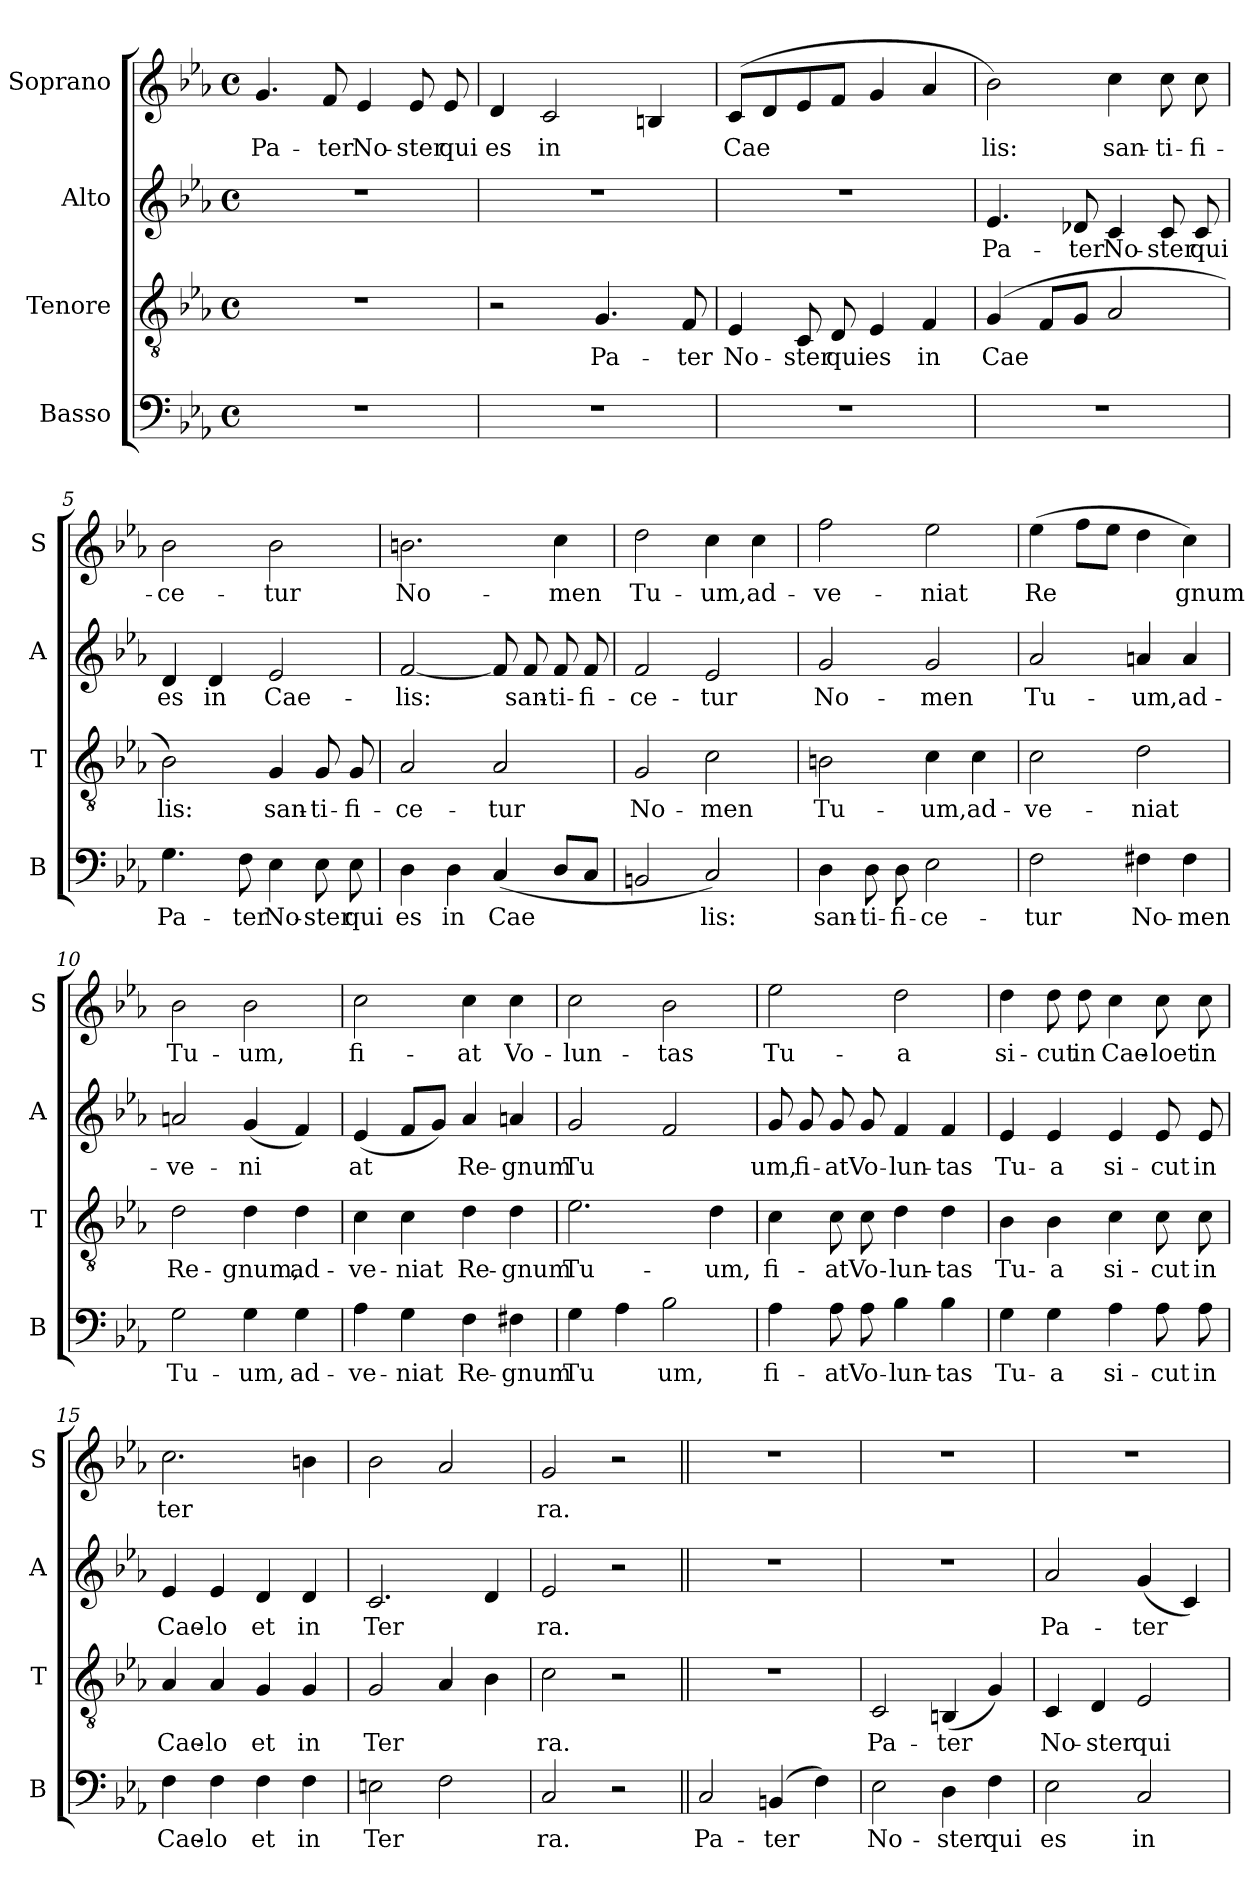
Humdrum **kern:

**kern	**text	**kern	**text	**kern	**text	**kern	**text
*part4	*part4	*part3	*part3	*part2	*part2	*part1	*part1
*staff4	*staff4	*staff3	*staff3	*staff2	*staff2	*staff1	*staff1
*I"Basso	*	*I"Tenore	*	*I"Alto	*	*I"Soprano	*
*I'B	*	*I'T	*	*I'A	*	*I'S	*
!!LO:PB:g=z
*stria5	*	*stria5	*	*stria5	*	*stria5	*
*clefF4	*	*clefGv2	*	*clefG2	*	*clefG2	*
*k[b-e-a-]	*	*k[b-e-a-]	*	*k[b-e-a-]	*	*k[b-e-a-]	*
*E-:	*	*E-:	*	*E-:	*	*E-:	*
*M4/4	*	*M4/4	*	*M4/4	*	*M4/4	*
*met(c)	*	*met(c)	*	*met(c)	*	*met(c)	*
=1	=1	=1	=1	=1	=1	=1	=1
!	!	!	!	!	!	!	!LO:LY:b:cj
1r	.	1r	.	1r	.	4.g/	Pa-
!	!	!	!	!	!	!	!LO:LY:b:cj
.	.	.	.	.	.	8f/	-ter
!	!	!	!	!	!	!	!LO:LY:b:cj
.	.	.	.	.	.	4e-/	No-
!	!	!	!	!	!	!	!LO:LY:b:cj
.	.	.	.	.	.	8e-/	-ster
!	!	!	!	!	!	!	!LO:LY:b:cj
.	.	.	.	.	.	8e-/	qui
=2	=2	=2	=2	=2	=2	=2	=2
!	!	!	!	!	!	!	!LO:LY:b:cj
1r	.	2r	.	1r	.	4d/	es
!	!	!	!	!	!	!	!LO:LY:b:cj
.	.	.	.	.	.	2c/	in
!	!	!	!LO:LY:b:cj	!	!	!	!
.	.	4.G/	Pa-	.	.	.	.
!	!	!	!	!	!	!	!LO:LY:b:cj
.	.	.	.	.	.	4Bn/	.
!	!	!	!LO:LY:b:cj	!	!	!	!
.	.	8F/	-ter	.	.	.	.
=3	=3	=3	=3	=3	=3	=3	=3
!	!	!	!LO:LY:b:cj	!	!	!	!LO:LY:b:cj
1r	.	4E-/	No-	1r	.	(>8c/L	Cae-
!	!	!	!	!	!	!	!LO:LY:b:cj
.	.	.	.	.	.	8d/	--
!	!	!	!LO:LY:b:cj	!	!	!	!LO:LY:b:cj
.	.	8C/	-ster	.	.	8e-/	--
!	!	!	!LO:LY:b:cj	!	!	!	!LO:LY:b:cj
.	.	8D/	qui	.	.	8f/J	--
!	!	!	!LO:LY:b:cj	!	!	!	!LO:LY:b:cj
.	.	4E-/	es	.	.	4g/	--
!	!	!	!LO:LY:b:cj	!	!	!	!LO:LY:b:cj
.	.	4F/	in	.	.	4a-/	--
=4	=4	=4	=4	=4	=4	=4	=4
!	!	!	!LO:LY:b:cj	!	!LO:LY:b:cj	!	!LO:LY:b:cj
1r	.	(>4G/	Cae-	4.e-/	Pa-	2b-\)	-lis:
!	!	!	!LO:LY:b:cj	!	!	!	!
.	.	8F/L	--	.	.	.	.
!	!	!	!LO:LY:b:cj	!	!LO:LY:b:cj	!	!
.	.	8G/J	--	8d-X/	-ter	.	.
!	!	!	!LO:LY:b:cj	!	!LO:LY:b:cj	!	!LO:LY:b:cj
.	.	2A-/	--	4c/	No-	4cc\	san-
!	!	!	!	!	!LO:LY:b:cj	!	!LO:LY:b:cj
.	.	.	.	8c/	-ster	8cc\	-ti-
!	!	!	!	!	!LO:LY:b:cj	!	!LO:LY:b:cj
.	.	.	.	8c/	qui	8cc\	-fi-
!!LO:LB:g=z
=5	=5	=5	=5	=5	=5	=5	=5
!	!LO:LY:b:cj	!	!LO:LY:b:cj	!	!LO:LY:b:cj	!	!LO:LY:b:cj
4.G\	Pa-	2B-\)	-lis:	4d/	es	2b-\	-ce-
!	!	!	!	!	!LO:LY:b:cj	!	!
.	.	.	.	4d/	in	.	.
!	!LO:LY:b:cj	!	!	!	!	!	!
8F\	-ter	.	.	.	.	.	.
!	!LO:LY:b:cj	!	!LO:LY:b:cj	!	!LO:LY:b:cj	!	!LO:LY:b:cj
4E-\	No-	4G/	san-	2e-/	Cae-	2b-\	-tur
!	!LO:LY:b:cj	!	!LO:LY:b:cj	!	!	!	!
8E-\	-ster	8G/	-ti-	.	.	.	.
!	!LO:LY:b:cj	!	!LO:LY:b:cj	!	!	!	!
8E-\	qui	8G/	-fi-	.	.	.	.
=6	=6	=6	=6	=6	=6	=6	=6
!	!LO:LY:b:cj	!	!LO:LY:b:cj	!	!LO:LY:b:cj	!	!LO:LY:b:cj
4D\	es	2A-/	-ce-	[<2f/	-lis:	2.bn\	No-
!	!LO:LY:b:cj	!	!	!	!	!	!
4D\	in	.	.	.	.	.	.
!	!LO:LY:b:cj	!	!LO:LY:b:cj	!	!LO:LY:b:cj	!	!
(<4C/	Cae-	2A-/	-tur	8f/]	.	.	.
!	!	!	!	!	!LO:LY:b:cj	!	!
.	.	.	.	8f/	san-	.	.
!	!LO:LY:b:cj	!	!	!	!LO:LY:b:cj	!	!LO:LY:b:cj
8D/L	--	.	.	8f/	-ti-	4cc\	-men
!	!LO:LY:b:cj	!	!	!	!LO:LY:b:cj	!	!
8C/J	--	.	.	8f/	-fi-	.	.
=7	=7	=7	=7	=7	=7	=7	=7
!	!LO:LY:b:cj	!	!LO:LY:b:cj	!	!LO:LY:b:cj	!	!LO:LY:b:cj
2BBn/	--	2G/	No-	2f/	-ce-	2dd\	Tu-
!	!LO:LY:b:cj	!	!LO:LY:b:cj	!	!LO:LY:b:cj	!	!LO:LY:b:cj
2C/)	-lis:	2c\	-men	2e-/	-tur	4cc\	-um,
!	!	!	!	!	!	!	!LO:LY:b:cj
.	.	.	.	.	.	4cc\	ad-
=8	=8	=8	=8	=8	=8	=8	=8
!	!LO:LY:b:cj	!	!LO:LY:b:cj	!	!LO:LY:b:cj	!	!LO:LY:b:cj
4D\	san-	2Bn\	Tu-	2g/	No-	2ff\	-ve-
!	!LO:LY:b:cj	!	!	!	!	!	!
8D\	-ti-	.	.	.	.	.	.
!	!LO:LY:b:cj	!	!	!	!	!	!
8D\	-fi-	.	.	.	.	.	.
!	!LO:LY:b:cj	!	!LO:LY:b:cj	!	!LO:LY:b:cj	!	!LO:LY:b:cj
2E-\	-ce-	4c\	-um,	2g/	-men	2ee-\	-niat
!	!	!	!LO:LY:b:cj	!	!	!	!
.	.	4c\	ad-	.	.	.	.
=9	=9	=9	=9	=9	=9	=9	=9
!	!LO:LY:b:cj	!	!LO:LY:b:cj	!	!LO:LY:b:cj	!	!LO:LY:b:cj
2F\	-tur	2c\	-ve-	2a-/	Tu-	(>4ee-\	Re-
!	!	!	!	!	!	!	!LO:LY:b:cj
.	.	.	.	.	.	8ff\L	--
!	!	!	!	!	!	!	!LO:LY:b:cj
.	.	.	.	.	.	8ee-\J	--
!	!LO:LY:b:cj	!	!LO:LY:b:cj	!	!LO:LY:b:cj	!	!LO:LY:b:cj
4F#X\	No-	2d\	-niat	4an/	-um,	4dd\	--
!	!LO:LY:b:cj	!	!	!	!LO:LY:b:cj	!	!LO:LY:b:cj
4F#\	-men	.	.	4a/	ad-	4cc\)	-gnum
!!LO:PB:g=z
=10	=10	=10	=10	=10	=10	=10	=10
!	!LO:LY:b:cj	!	!LO:LY:b:cj	!	!LO:LY:b:cj	!	!LO:LY:b:cj
2G\	Tu-	2d\	Re-	2an/	-ve-	2b-\	Tu-
!	!LO:LY:b:cj	!	!LO:LY:b:cj	!	!LO:LY:b:cj	!	!LO:LY:b:cj
4G\	-um,	4d\	-gnum,	(<4g/	-ni-	2b-\	-um,
!	!LO:LY:b:cj	!	!LO:LY:b:cj	!	!LO:LY:b:cj	!	!
4G\	ad-	4d\	ad-	4f/)	--	.	.
=11	=11	=11	=11	=11	=11	=11	=11
!	!LO:LY:b:cj	!	!LO:LY:b:cj	!	!LO:LY:b:cj	!	!LO:LY:b:cj
4A-\	-ve-	4c\	-ve-	(<4e-/	-at	2cc\	fi-
!	!LO:LY:b:cj	!	!LO:LY:b:cj	!	!LO:LY:b:cj	!	!
4G\	-niat	4c\	-niat	8f/L	.	.	.
!	!	!	!	!	!LO:LY:b:cj	!	!
.	.	.	.	8g/J)	.	.	.
!	!LO:LY:b:cj	!	!LO:LY:b:cj	!	!LO:LY:b:cj	!	!LO:LY:b:cj
4F\	Re-	4d\	Re-	4a-/	Re-	4cc\	-at
!	!LO:LY:b:cj	!	!LO:LY:b:cj	!	!LO:LY:b:cj	!	!LO:LY:b:cj
4F#X\	-gnum	4d\	-gnum	4an/	-gnum	4cc\	Vo-
=12	=12	=12	=12	=12	=12	=12	=12
!	!LO:LY:b:cj	!	!LO:LY:b:cj	!	!LO:LY:b:cj	!	!LO:LY:b:cj
4G\	Tu-	2.e-\	Tu-	2g/	Tu-	2cc\	-lun-
!	!LO:LY:b:cj	!	!	!	!	!	!
4A-\	--	.	.	.	.	.	.
!	!LO:LY:b:cj	!	!	!	!LO:LY:b:cj	!	!LO:LY:b:cj
2B-\	-um,	.	.	2f/	--	2b-\	-tas
!	!	!	!LO:LY:b:cj	!	!	!	!
.	.	4d\	-um,	.	.	.	.
=13	=13	=13	=13	=13	=13	=13	=13
!	!LO:LY:b:cj	!	!LO:LY:b:cj	!	!LO:LY:b:cj	!	!LO:LY:b:cj
4A-\	fi-	4c\	fi-	8g/	-um,	2ee-\	Tu-
!	!	!	!	!	!LO:LY:b:cj	!	!
.	.	.	.	8g/	fi-	.	.
!	!LO:LY:b:cj	!	!LO:LY:b:cj	!	!LO:LY:b:cj	!	!
8A-\	-at	8c\	-at	8g/	-at	.	.
!	!LO:LY:b:cj	!	!LO:LY:b:cj	!	!LO:LY:b:cj	!	!
8A-\	Vo-	8c\	Vo-	8g/	Vo-	.	.
!	!LO:LY:b:cj	!	!LO:LY:b:cj	!	!LO:LY:b:cj	!	!LO:LY:b:cj
4B-\	-lun-	4d\	-lun-	4f/	-lun-	2dd\	-a
!	!LO:LY:b:cj	!	!LO:LY:b:cj	!	!LO:LY:b:cj	!	!
4B-\	-tas	4d\	-tas	4f/	-tas	.	.
=14	=14	=14	=14	=14	=14	=14	=14
!	!LO:LY:b:cj	!	!LO:LY:b:cj	!	!LO:LY:b:cj	!	!LO:LY:b:cj
4G\	Tu-	4B-\	Tu-	4e-/	Tu-	4dd\	si-
!	!LO:LY:b:cj	!	!LO:LY:b:cj	!	!LO:LY:b:cj	!	!LO:LY:b:cj
4G\	-a	4B-\	-a	4e-/	-a	8dd\	-cut
!	!	!	!	!	!	!	!LO:LY:b:cj
.	.	.	.	.	.	8dd\	in
!	!LO:LY:b:cj	!	!LO:LY:b:cj	!	!LO:LY:b:cj	!	!LO:LY:b:cj
4A-\	si-	4c\	si-	4e-/	si-	4cc\	Cae-
!	!LO:LY:b:cj	!	!LO:LY:b:cj	!	!LO:LY:b:cj	!	!LO:LY:b:cj
8A-\	-cut	8c\	-cut	8e-/	-cut	8cc\	-loet
!	!LO:LY:b:cj	!	!LO:LY:b:cj	!	!LO:LY:b:cj	!	!LO:LY:b:cj
8A-\	in	8c\	in	8e-/	in	8cc\	in
!!LO:PB:g=z
=15	=15	=15	=15	=15	=15	=15	=15
!	!LO:LY:b:cj	!	!LO:LY:b:cj	!	!LO:LY:b:cj	!	!LO:LY:b:cj
4F\	Cae-	4A-/	Cae-	4e-/	Cae-	2.cc\	ter-
!	!LO:LY:b:cj	!	!LO:LY:b:cj	!	!LO:LY:b:cj	!	!
4F\	-lo	4A-/	-lo	4e-/	-lo	.	.
!	!LO:LY:b:cj	!	!LO:LY:b:cj	!	!LO:LY:b:cj	!	!
4F\	et	4G/	et	4d/	et	.	.
!	!LO:LY:b:cj	!	!LO:LY:b:cj	!	!LO:LY:b:cj	!	!LO:LY:b:cj
4F\	in	4G/	in	4d/	in	4bn\	--
=16	=16	=16	=16	=16	=16	=16	=16
!	!LO:LY:b:cj	!	!LO:LY:b:cj	!	!LO:LY:b:cj	!	!LO:LY:b:cj
2En\	Ter	2G/	Ter	2.c/	Ter-	2b-\	--
!	!LO:LY:b:cj	!	!LO:LY:b:cj	!	!	!	!LO:LY:b:cj
2F\	.	4A-/	.	.	.	2a-/	--
!	!	!	!LO:LY:b:cj	!	!LO:LY:b:cj	!	!
.	.	4B-\	.	4d/	--	.	.
=17	=17	=17	=17	=17	=17	=17	=17
!	!LO:LY:b:cj	!	!LO:LY:b:cj	!	!LO:LY:b:cj	!	!LO:LY:b:cj
2C/	ra.	2c\	ra.	2e-/	-ra.	2g/	-ra.
2r	.	2r	.	2r	.	2r	.
=18||	=18||	=18||	=18||	=18||	=18||	=18||	=18||
!	!LO:LY:b:cj	!	!	!	!	!	!
2C/	Pa-	1r	.	1r	.	1r	.
!	!LO:LY:b:cj	!	!	!	!	!	!
(>4BBn/	-ter	.	.	.	.	.	.
!	!LO:LY:b:cj	!	!	!	!	!	!
4F\)	.	.	.	.	.	.	.
=19	=19	=19	=19	=19	=19	=19	=19
!	!LO:LY:b:cj	!	!LO:LY:b:cj	!	!	!	!
2E-\	No-	2C/	Pa-	1r	.	1r	.
!	!LO:LY:b:cj	!	!LO:LY:b:cj	!	!	!	!
4D\	-ster	(<4BBn/	-ter	.	.	.	.
!	!LO:LY:b:cj	!	!LO:LY:b:cj	!	!	!	!
4F\	qui	4G/)	.	.	.	.	.
=20	=20	=20	=20	=20	=20	=20	=20
!	!LO:LY:b:cj	!	!LO:LY:b:cj	!	!LO:LY:b:cj	!	!
2E-\	es	4C/	No-	2a-/	Pa-	1r	.
!	!	!	!LO:LY:b:cj	!	!	!	!
.	.	4D/	-ster	.	.	.	.
!	!LO:LY:b:cj	!	!LO:LY:b:cj	!	!LO:LY:b:cj	!	!
2C/	in	2E-/	qui	(<4g/	-ter	.	.
!	!	!	!	!	!LO:LY:b:cj	!	!
.	.	.	.	4c/)	.	.	.
=	=	=	=	=	=	=	=
*-	*-	*-	*-	*-	*-	*-	*-
